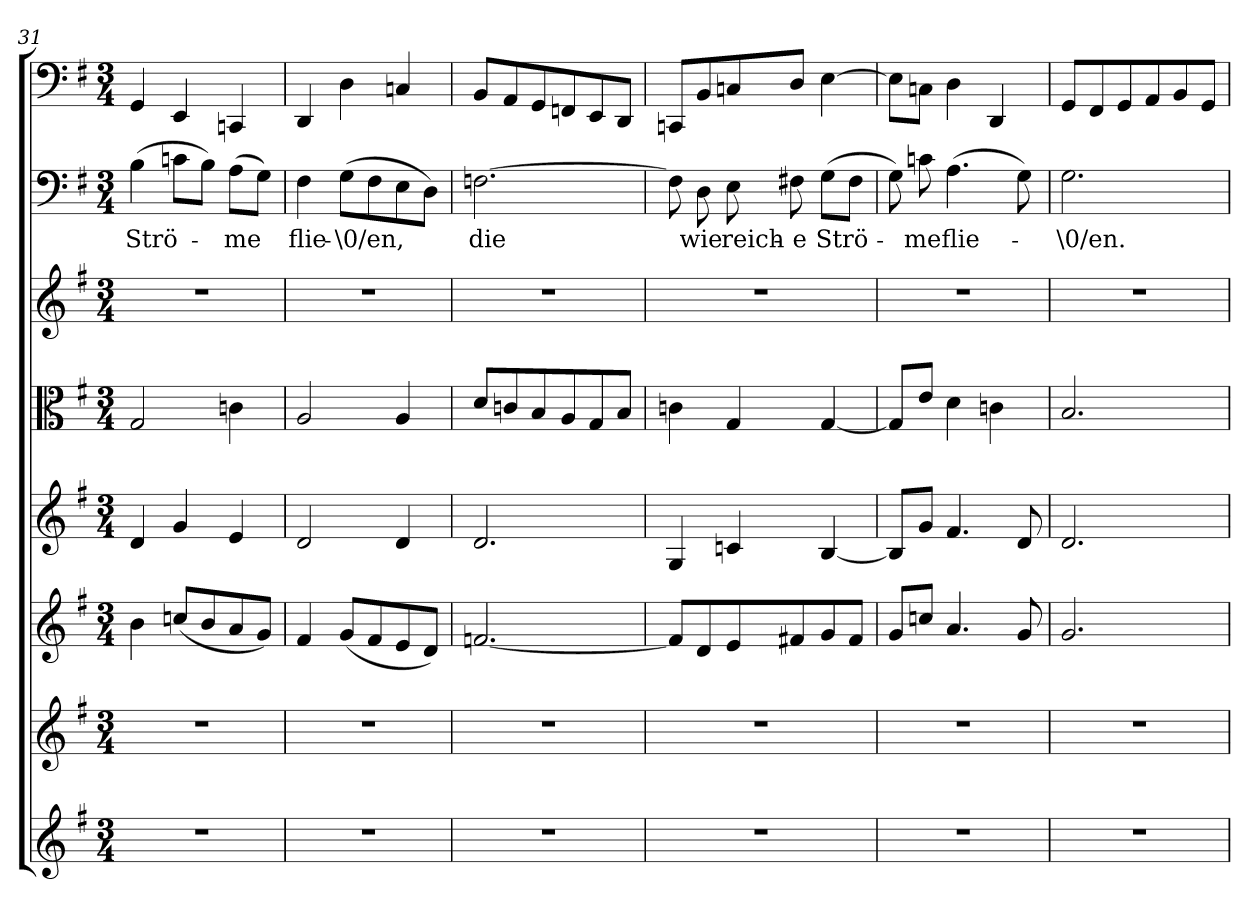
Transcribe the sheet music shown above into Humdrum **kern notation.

**kern	**kern	**kern	**kern	**kern	**kern	**kern	**text	**kern
*part8	*part7	*part6	*part5	*part4	*part3	*part2	*part2	*part1
*staff8	*staff7	*staff6	*staff5	*staff4	*staff3	*staff2	*staff2	*staff1
*clefG2	*clefG2	*clefG2	*clefG2	*clefC3	*clefG2	*clefF4	*	*clefF4
*k[f#]	*k[f#]	*k[f#]	*k[f#]	*k[f#]	*k[f#]	*k[f#]	*	*k[f#]
*G:	*G:	*G:	*G:	*G:	*G:	*G:	*	*G:
*M3/4	*M3/4	*M3/4	*M3/4	*M3/4	*M3/4	*M3/4	*	*M3/4
=31	=31	=31	=31	=31	=31	=31	=31	=31
2.r	2.r	4b\	4d/	2G/	2.r	(4B\	Strö-	4GG/
.	.	(8ccn/L	4g/	.	.	8cn\L	.	4EE/
.	.	8b/	.	.	.	8B\J)	.	.
.	.	8a/	4e/	4cn\	.	(8A\L	-me	4CCn/
.	.	8g/J)	.	.	.	8G\J)	.	.
=32	=32	=32	=32	=32	=32	=32	=32	=32
2.r	2.r	4f#/	2d/	2A/	2.r	4F#\	flie-	4DD/
.	.	(8g/L	.	.	.	(8G\L	-\0/en,	4D\
.	.	8f#/	.	.	.	8F#\	.	.
.	.	8e/	4d/	4A/	.	8E\	.	4Cn/
.	.	8d/J)	.	.	.	8D\J)	.	.
=33	=33	=33	=33	=33	=33	=33	=33	=33
2.r	2.r	[2.fn/	2.d/	8d/L	2.r	[2.Fn\	die	8BB/L
.	.	.	.	8cn/	.	.	.	8AA/
.	.	.	.	8B/	.	.	.	8GG/
.	.	.	.	8A/	.	.	.	8FFn/
.	.	.	.	8G/	.	.	.	8EE/
.	.	.	.	8B/J	.	.	.	8DD/J
=34	=34	=34	=34	=34	=34	=34	=34	=34
2.r	2.r	8f/L]	4G/	4cn\	2.r	8F\]	.	8CCn/L
.	.	8d/	.	.	.	8D\	wie	8BB/
.	.	8e/	4cn/	4G/	.	8E\	reich-	8Cn/
.	.	8f#X/	.	.	.	8F#X\	-e	8D/J
.	.	8g/	[4B/	[4G/	.	(8G\L	Strö-	[4E\
.	.	8f#/J	.	.	.	8F#\J	.	.
=35	=35	=35	=35	=35	=35	=35	=35	=35
2.r	2.r	8g/L	8B/L]	8G/L]	2.r	8G\)	.	8E\L]
.	.	8ccn/J	8g/J	8e/J	.	8cn\	-me	8Cn\J
.	.	4.a/	4.f#/	4d\	.	(4.A\	flie-	4D\
.	.	.	.	4cn\	.	.	.	4DD/
.	.	8g/	8d/	.	.	8G\)	.	.
=36	=36	=36	=36	=36	=36	=36	=36	=36
2.r	2.r	2.g/	2.d/	2.B/	2.r	2.G\	-\0/en.	8GG/L
.	.	.	.	.	.	.	.	8FF#/
.	.	.	.	.	.	.	.	8GG/
.	.	.	.	.	.	.	.	8AA/
.	.	.	.	.	.	.	.	8BB/
.	.	.	.	.	.	.	.	8GG/J
=	=	=	=	=	=	=	=	=
*-	*-	*-	*-	*-	*-	*-	*-	*-
